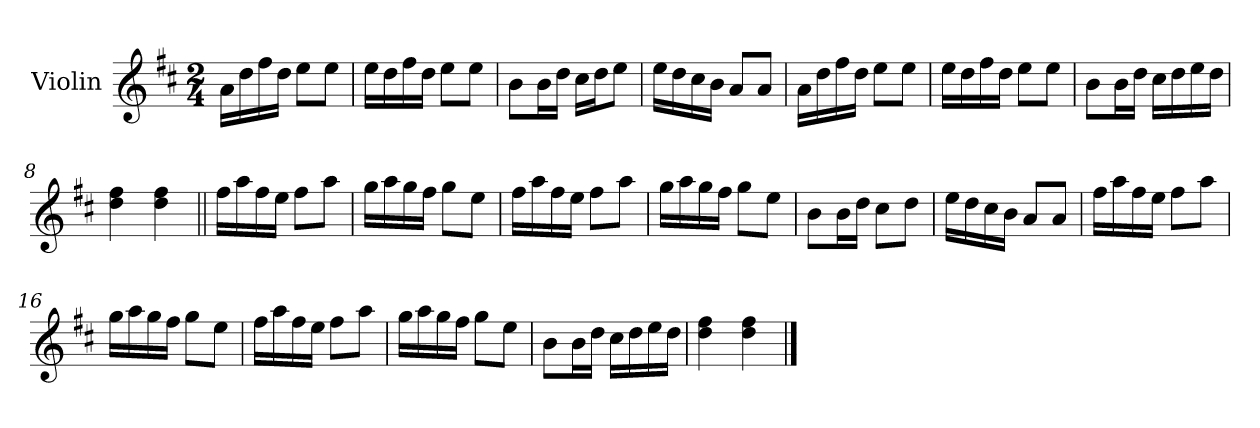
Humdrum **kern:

**kern
*part1
*staff1
*I"Violin
*I'Vln.
*clefG2
*k[f#c#]
*M2/4
=1
16a\LL
16dd\
16ff#\
16dd\JJ
8ee\L
8ee\J
=2
16ee\LL
16dd\
16ff#\
16dd\JJ
8ee\L
8ee\J
=3
8b\L
16b\L
16dd\JJ
16cc#\LL
16dd\J
8ee\J
=4
16ee\LL
16dd\
16cc#\
16b\JJ
8a/L
8a/J
!!LO:LB:g=z
=5
16a\LL
16dd\
16ff#\
16dd\JJ
8ee\L
8ee\J
=6
16ee\LL
16dd\
16ff#\
16dd\JJ
8ee\L
8ee\J
=7
8b\L
16b\L
16dd\JJ
16cc#\LL
16dd\
16ee\
16dd\JJ
=8
4dd\ 4ff#\
4dd\ 4ff#\
!!LO:LB:g=z
=9||
16ff#\LL
16aa\
16ff#\
16ee\JJ
8ff#\L
8aa\J
=10
16gg\LL
16aa\
16gg\
16ff#\JJ
8gg\L
8ee\J
=11
16ff#\LL
16aa\
16ff#\
16ee\JJ
8ff#\L
8aa\J
=12
16gg\LL
16aa\
16gg\
16ff#\JJ
8gg\L
8ee\J
!!LO:LB:g=z
=13
8b\L
16b\L
16dd\JJ
8cc#\L
8dd\J
=14
16ee\LL
16dd\
16cc#\
16b\JJ
8a/L
8a/J
=15
16ff#\LL
16aa\
16ff#\
16ee\JJ
8ff#\L
8aa\J
=16
16gg\LL
16aa\
16gg\
16ff#\JJ
8gg\L
8ee\J
!!LO:LB:g=z
=17
16ff#\LL
16aa\
16ff#\
16ee\JJ
8ff#\L
8aa\J
=18
16gg\LL
16aa\
16gg\
16ff#\JJ
8gg\L
8ee\J
=19
8b\L
16b\L
16dd\JJ
16cc#\LL
16dd\
16ee\
16dd\JJ
=20
4dd\ 4ff#\
4dd\ 4ff#\
==
*-
